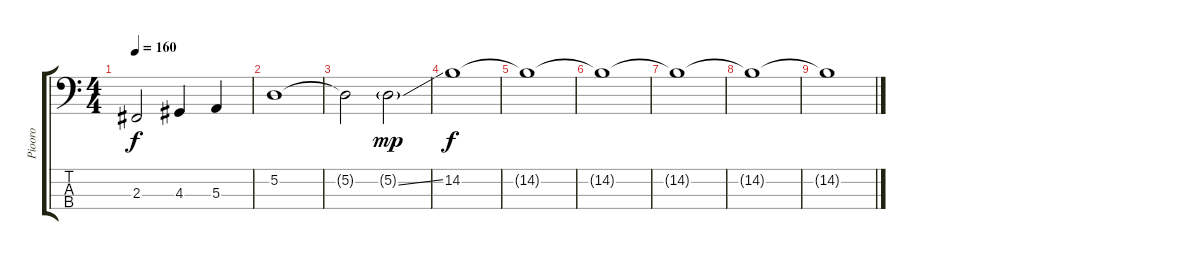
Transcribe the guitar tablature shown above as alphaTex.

\track ("Piooro" "Piooro") {instrument electricbassfinger}
\staff {score tabs}
\tuning (D2 A1 E1 A0) {hide}
\ts (4 4)
\tempo 160
\clef f4
\ks c
2.3{t}.2{dy f} 4.3.4 5.3.4 |
5.2.1 |
5.2{t}.2 5.2{ss g}.2{dy mp} |
14.2.1{dy f} |
14.2{t}.1 |
14.2{t}.1 |
14.2{t}.1 |
14.2{t}.1 |
14.2{t}.1
